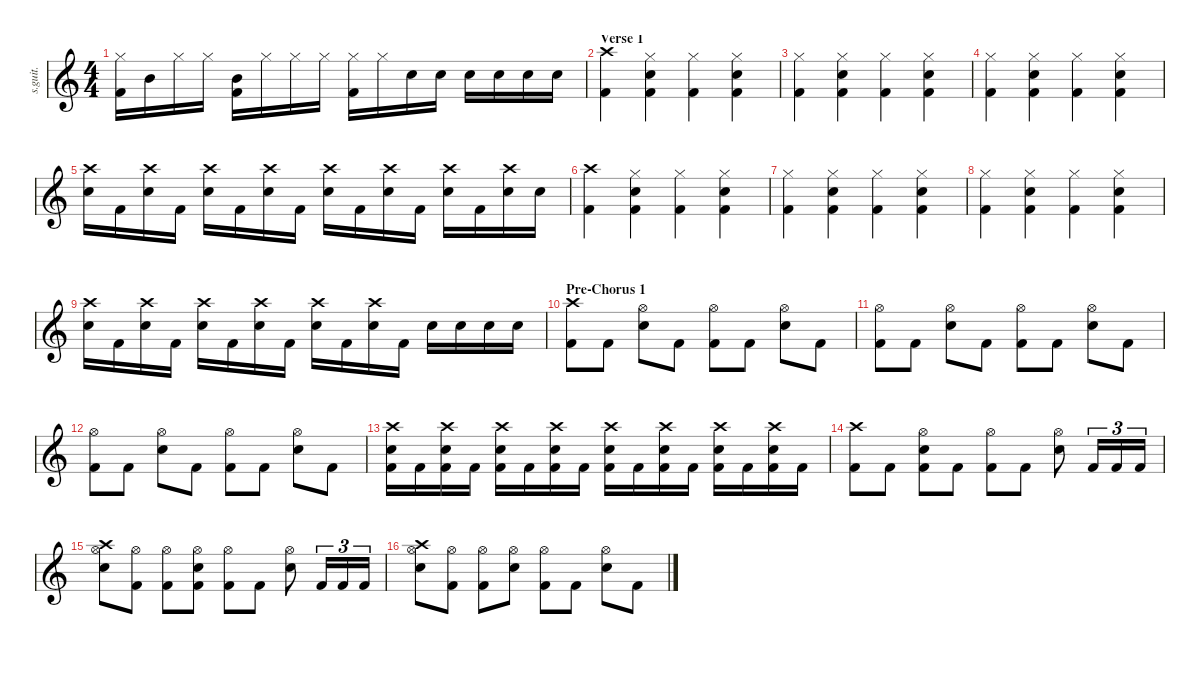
\defaultSystemsLayout 4
\hideDynamics
\bracketExtendMode nobrackets
\track ("Mike Portnoy" "s.guit.") {instrument percussion}
\staff {score}
\articulation defaults
\ts (4 4)
\tempo (130 hide)
\clef g2
\ks c
("Hi-Hat (closed)" "Kick (hit) 2").16{lyrics (0 "") lyrics (1 "") lyrics (2 "") lyrics (3 "") lyrics (4 "") dy f} "Mid Tom (hit)".16{lyrics (0 "") lyrics (1 "") lyrics (2 "") lyrics (3 "") lyrics (4 "") dy ff} "Hi-Hat (closed)".16{lyrics (0 "") lyrics (1 "") lyrics (2 "") lyrics (3 "") lyrics (4 "") dy f} "Hi-Hat (closed)".16{lyrics (0 "") lyrics (1 "") lyrics (2 "") lyrics (3 "") lyrics (4 "")} ("Mid Tom (hit)" "Kick (hit) 2").16{lyrics (0 "") lyrics (1 "") lyrics (2 "") lyrics (3 "") lyrics (4 "") dy ff} "Hi-Hat (closed)".16{lyrics (0 "") lyrics (1 "") lyrics (2 "") lyrics (3 "") lyrics (4 "") dy f} "Hi-Hat (closed)".16{lyrics (0 "") lyrics (1 "") lyrics (2 "") lyrics (3 "") lyrics (4 "")} "Hi-Hat (closed)".16{lyrics (0 "") lyrics (1 "") lyrics (2 "") lyrics (3 "") lyrics (4 "")} ("Hi-Hat (closed)" "Kick (hit) 2").16{lyrics (0 "") lyrics (1 "") lyrics (2 "") lyrics (3 "") lyrics (4 "")} "Hi-Hat (closed)".16{lyrics (0 "") lyrics (1 "") lyrics (2 "") lyrics (3 "") lyrics (4 "")} "Snare (hit) 2".16{lyrics (0 "") lyrics (1 "") lyrics (2 "") lyrics (3 "") lyrics (4 "") dy ff} "Snare (hit) 2".16{lyrics (0 "") lyrics (1 "") lyrics (2 "") lyrics (3 "") lyrics (4 "")} "Snare (hit) 2".16{lyrics (0 "") lyrics (1 "") lyrics (2 "") lyrics (3 "") lyrics (4 "")} "Snare (hit) 2".16{lyrics (0 "") lyrics (1 "") lyrics (2 "") lyrics (3 "") lyrics (4 "")} "Snare (hit) 2".16{lyrics (0 "") lyrics (1 "") lyrics (2 "") lyrics (3 "") lyrics (4 "")} "Snare (hit) 2".16{lyrics (0 "") lyrics (1 "") lyrics (2 "") lyrics (3 "") lyrics (4 "")} |
\section ("" "Verse 1")
("Crash high (hit)" "Kick (hit) 2").4{lyrics (0 "") lyrics (1 "") lyrics (2 "") lyrics (3 "") lyrics (4 "")} ("Hi-Hat (closed)" "Snare (hit) 2" "Kick (hit) 2").4{lyrics (0 "") lyrics (1 "") lyrics (2 "") lyrics (3 "") lyrics (4 "")} ("Hi-Hat (closed)" "Kick (hit) 2").4{lyrics (0 "") lyrics (1 "") lyrics (2 "") lyrics (3 "") lyrics (4 "")} ("Hi-Hat (closed)" "Snare (hit) 2" "Kick (hit) 2").4{lyrics (0 "") lyrics (1 "") lyrics (2 "") lyrics (3 "") lyrics (4 "")} |
("Hi-Hat (closed)" "Kick (hit) 2").4{lyrics (0 "") lyrics (1 "") lyrics (2 "") lyrics (3 "") lyrics (4 "")} ("Hi-Hat (closed)" "Snare (hit) 2" "Kick (hit) 2").4{lyrics (0 "") lyrics (1 "") lyrics (2 "") lyrics (3 "") lyrics (4 "")} ("Hi-Hat (closed)" "Kick (hit) 2").4{lyrics (0 "") lyrics (1 "") lyrics (2 "") lyrics (3 "") lyrics (4 "")} ("Hi-Hat (closed)" "Snare (hit) 2" "Kick (hit) 2").4{lyrics (0 "") lyrics (1 "") lyrics (2 "") lyrics (3 "") lyrics (4 "")} |
("Hi-Hat (closed)" "Kick (hit) 2").4{lyrics (0 "") lyrics (1 "") lyrics (2 "") lyrics (3 "") lyrics (4 "")} ("Hi-Hat (closed)" "Snare (hit) 2" "Kick (hit) 2").4{lyrics (0 "") lyrics (1 "") lyrics (2 "") lyrics (3 "") lyrics (4 "")} ("Hi-Hat (closed)" "Kick (hit) 2").4{lyrics (0 "") lyrics (1 "") lyrics (2 "") lyrics (3 "") lyrics (4 "")} ("Hi-Hat (closed)" "Snare (hit) 2" "Kick (hit) 2").4{lyrics (0 "") lyrics (1 "") lyrics (2 "") lyrics (3 "") lyrics (4 "")} |
("Crash high (hit)" "Snare (hit) 2").16{lyrics (0 "") lyrics (1 "") lyrics (2 "") lyrics (3 "") lyrics (4 "")} "Kick (hit) 2".16{lyrics (0 "") lyrics (1 "") lyrics (2 "") lyrics (3 "") lyrics (4 "") dy fff} ("Crash high (hit)" "Snare (hit) 2").16{lyrics (0 "") lyrics (1 "") lyrics (2 "") lyrics (3 "") lyrics (4 "") dy f} "Kick (hit) 2".16{lyrics (0 "") lyrics (1 "") lyrics (2 "") lyrics (3 "") lyrics (4 "") dy fff} ("Crash high (hit)" "Snare (hit) 2").16{lyrics (0 "") lyrics (1 "") lyrics (2 "") lyrics (3 "") lyrics (4 "") dy f} "Kick (hit) 2".16{lyrics (0 "") lyrics (1 "") lyrics (2 "") lyrics (3 "") lyrics (4 "") dy fff} ("Crash high (hit)" "Snare (hit) 2").16{lyrics (0 "") lyrics (1 "") lyrics (2 "") lyrics (3 "") lyrics (4 "") dy f} "Kick (hit) 2".16{lyrics (0 "") lyrics (1 "") lyrics (2 "") lyrics (3 "") lyrics (4 "") dy fff} ("Crash high (hit)" "Snare (hit) 2").16{lyrics (0 "") lyrics (1 "") lyrics (2 "") lyrics (3 "") lyrics (4 "") dy f} "Kick (hit) 2".16{lyrics (0 "") lyrics (1 "") lyrics (2 "") lyrics (3 "") lyrics (4 "") dy fff} ("Crash high (hit)" "Snare (hit) 2").16{lyrics (0 "") lyrics (1 "") lyrics (2 "") lyrics (3 "") lyrics (4 "") dy f} "Kick (hit) 2".16{lyrics (0 "") lyrics (1 "") lyrics (2 "") lyrics (3 "") lyrics (4 "") dy fff} ("Crash high (hit)" "Snare (hit) 2").16{lyrics (0 "") lyrics (1 "") lyrics (2 "") lyrics (3 "") lyrics (4 "") dy f} "Kick (hit) 2".16{lyrics (0 "") lyrics (1 "") lyrics (2 "") lyrics (3 "") lyrics (4 "") dy fff} ("Crash high (hit)" "Snare (hit) 2").16{lyrics (0 "") lyrics (1 "") lyrics (2 "") lyrics (3 "") lyrics (4 "") dy f} "Snare (hit) 2".16{lyrics (0 "") lyrics (1 "") lyrics (2 "") lyrics (3 "") lyrics (4 "") dy ff} |
("Crash high (hit)" "Kick (hit) 2").4{lyrics (0 "") lyrics (1 "") lyrics (2 "") lyrics (3 "") lyrics (4 "")} ("Hi-Hat (closed)" "Snare (hit) 2" "Kick (hit) 2").4{lyrics (0 "") lyrics (1 "") lyrics (2 "") lyrics (3 "") lyrics (4 "")} ("Hi-Hat (closed)" "Kick (hit) 2").4{lyrics (0 "") lyrics (1 "") lyrics (2 "") lyrics (3 "") lyrics (4 "")} ("Hi-Hat (closed)" "Snare (hit) 2" "Kick (hit) 2").4{lyrics (0 "") lyrics (1 "") lyrics (2 "") lyrics (3 "") lyrics (4 "")} |
("Hi-Hat (closed)" "Kick (hit) 2").4{lyrics (0 "") lyrics (1 "") lyrics (2 "") lyrics (3 "") lyrics (4 "")} ("Hi-Hat (closed)" "Snare (hit) 2" "Kick (hit) 2").4{lyrics (0 "") lyrics (1 "") lyrics (2 "") lyrics (3 "") lyrics (4 "")} ("Hi-Hat (closed)" "Kick (hit) 2").4{lyrics (0 "") lyrics (1 "") lyrics (2 "") lyrics (3 "") lyrics (4 "")} ("Hi-Hat (closed)" "Snare (hit) 2" "Kick (hit) 2").4{lyrics (0 "") lyrics (1 "") lyrics (2 "") lyrics (3 "") lyrics (4 "")} |
("Hi-Hat (closed)" "Kick (hit) 2").4{lyrics (0 "") lyrics (1 "") lyrics (2 "") lyrics (3 "") lyrics (4 "")} ("Hi-Hat (closed)" "Snare (hit) 2" "Kick (hit) 2").4{lyrics (0 "") lyrics (1 "") lyrics (2 "") lyrics (3 "") lyrics (4 "")} ("Hi-Hat (closed)" "Kick (hit) 2").4{lyrics (0 "") lyrics (1 "") lyrics (2 "") lyrics (3 "") lyrics (4 "")} ("Hi-Hat (closed)" "Snare (hit) 2" "Kick (hit) 2").4{lyrics (0 "") lyrics (1 "") lyrics (2 "") lyrics (3 "") lyrics (4 "")} |
("Crash high (hit)" "Snare (hit) 2").16{lyrics (0 "") lyrics (1 "") lyrics (2 "") lyrics (3 "") lyrics (4 "")} "Kick (hit) 2".16{lyrics (0 "") lyrics (1 "") lyrics (2 "") lyrics (3 "") lyrics (4 "") dy fff} ("Crash high (hit)" "Snare (hit) 2").16{lyrics (0 "") lyrics (1 "") lyrics (2 "") lyrics (3 "") lyrics (4 "") dy f} "Kick (hit) 2".16{lyrics (0 "") lyrics (1 "") lyrics (2 "") lyrics (3 "") lyrics (4 "") dy fff} ("Crash high (hit)" "Snare (hit) 2").16{lyrics (0 "") lyrics (1 "") lyrics (2 "") lyrics (3 "") lyrics (4 "") dy f} "Kick (hit) 2".16{lyrics (0 "") lyrics (1 "") lyrics (2 "") lyrics (3 "") lyrics (4 "") dy fff} ("Crash high (hit)" "Snare (hit) 2").16{lyrics (0 "") lyrics (1 "") lyrics (2 "") lyrics (3 "") lyrics (4 "") dy f} "Kick (hit) 2".16{lyrics (0 "") lyrics (1 "") lyrics (2 "") lyrics (3 "") lyrics (4 "") dy fff} ("Crash high (hit)" "Snare (hit) 2").16{lyrics (0 "") lyrics (1 "") lyrics (2 "") lyrics (3 "") lyrics (4 "") dy f} "Kick (hit) 2".16{lyrics (0 "") lyrics (1 "") lyrics (2 "") lyrics (3 "") lyrics (4 "") dy fff} ("Crash high (hit)" "Snare (hit) 2").16{lyrics (0 "") lyrics (1 "") lyrics (2 "") lyrics (3 "") lyrics (4 "") dy f} "Kick (hit) 2".16{lyrics (0 "") lyrics (1 "") lyrics (2 "") lyrics (3 "") lyrics (4 "") dy fff} "Snare (hit) 2".16{lyrics (0 "") lyrics (1 "") lyrics (2 "") lyrics (3 "") lyrics (4 "") dy ff} "Snare (hit) 2".16{lyrics (0 "") lyrics (1 "") lyrics (2 "") lyrics (3 "") lyrics (4 "")} "Snare (hit) 2".16{lyrics (0 "") lyrics (1 "") lyrics (2 "") lyrics (3 "") lyrics (4 "")} "Snare (hit) 2".16{lyrics (0 "") lyrics (1 "") lyrics (2 "") lyrics (3 "") lyrics (4 "")} |
\section ("" "Pre-Chorus 1")
("Crash high (hit)" "Kick (hit) 2").8{lyrics (0 "") lyrics (1 "") lyrics (2 "") lyrics (3 "") lyrics (4 "")} "Kick (hit) 2".8{lyrics (0 "") lyrics (1 "") lyrics (2 "") lyrics (3 "") lyrics (4 "") dy fff} ("Hi-Hat (open)" "Snare (hit) 2").8{lyrics (0 "") lyrics (1 "") lyrics (2 "") lyrics (3 "") lyrics (4 "") dy f} "Kick (hit) 2".8{lyrics (0 "") lyrics (1 "") lyrics (2 "") lyrics (3 "") lyrics (4 "") dy fff} ("Hi-Hat (open)" "Kick (hit) 2").8{lyrics (0 "") lyrics (1 "") lyrics (2 "") lyrics (3 "") lyrics (4 "")} "Kick (hit) 2".8{lyrics (0 "") lyrics (1 "") lyrics (2 "") lyrics (3 "") lyrics (4 "")} ("Hi-Hat (open)" "Snare (hit) 2").8{lyrics (0 "") lyrics (1 "") lyrics (2 "") lyrics (3 "") lyrics (4 "") dy f} "Kick (hit) 2".8{lyrics (0 "") lyrics (1 "") lyrics (2 "") lyrics (3 "") lyrics (4 "") dy fff} |
("Hi-Hat (open)" "Kick (hit) 2").8{lyrics (0 "") lyrics (1 "") lyrics (2 "") lyrics (3 "") lyrics (4 "")} "Kick (hit) 2".8{lyrics (0 "") lyrics (1 "") lyrics (2 "") lyrics (3 "") lyrics (4 "")} ("Hi-Hat (open)" "Snare (hit) 2").8{lyrics (0 "") lyrics (1 "") lyrics (2 "") lyrics (3 "") lyrics (4 "") dy f} "Kick (hit) 2".8{lyrics (0 "") lyrics (1 "") lyrics (2 "") lyrics (3 "") lyrics (4 "") dy fff} ("Hi-Hat (open)" "Kick (hit) 2").8{lyrics (0 "") lyrics (1 "") lyrics (2 "") lyrics (3 "") lyrics (4 "")} "Kick (hit) 2".8{lyrics (0 "") lyrics (1 "") lyrics (2 "") lyrics (3 "") lyrics (4 "")} ("Hi-Hat (open)" "Snare (hit) 2").8{lyrics (0 "") lyrics (1 "") lyrics (2 "") lyrics (3 "") lyrics (4 "") dy f} "Kick (hit) 2".8{lyrics (0 "") lyrics (1 "") lyrics (2 "") lyrics (3 "") lyrics (4 "") dy fff} |
("Hi-Hat (open)" "Kick (hit) 2").8{lyrics (0 "") lyrics (1 "") lyrics (2 "") lyrics (3 "") lyrics (4 "")} "Kick (hit) 2".8{lyrics (0 "") lyrics (1 "") lyrics (2 "") lyrics (3 "") lyrics (4 "")} ("Hi-Hat (open)" "Snare (hit) 2").8{lyrics (0 "") lyrics (1 "") lyrics (2 "") lyrics (3 "") lyrics (4 "") dy f} "Kick (hit) 2".8{lyrics (0 "") lyrics (1 "") lyrics (2 "") lyrics (3 "") lyrics (4 "") dy fff} ("Hi-Hat (open)" "Kick (hit) 2").8{lyrics (0 "") lyrics (1 "") lyrics (2 "") lyrics (3 "") lyrics (4 "")} "Kick (hit) 2".8{lyrics (0 "") lyrics (1 "") lyrics (2 "") lyrics (3 "") lyrics (4 "")} ("Hi-Hat (open)" "Snare (hit) 2").8{lyrics (0 "") lyrics (1 "") lyrics (2 "") lyrics (3 "") lyrics (4 "") dy f} "Kick (hit) 2".8{lyrics (0 "") lyrics (1 "") lyrics (2 "") lyrics (3 "") lyrics (4 "") dy fff} |
("Crash high (hit)" "Snare (hit) 2" "Kick (hit) 2").16{lyrics (0 "") lyrics (1 "") lyrics (2 "") lyrics (3 "") lyrics (4 "")} "Kick (hit) 2".16{lyrics (0 "") lyrics (1 "") lyrics (2 "") lyrics (3 "") lyrics (4 "")} ("Crash high (hit)" "Snare (hit) 2" "Kick (hit) 2").16{lyrics (0 "") lyrics (1 "") lyrics (2 "") lyrics (3 "") lyrics (4 "")} "Kick (hit) 2".16{lyrics (0 "") lyrics (1 "") lyrics (2 "") lyrics (3 "") lyrics (4 "")} ("Crash high (hit)" "Snare (hit) 2" "Kick (hit) 2").16{lyrics (0 "") lyrics (1 "") lyrics (2 "") lyrics (3 "") lyrics (4 "")} "Kick (hit) 2".16{lyrics (0 "") lyrics (1 "") lyrics (2 "") lyrics (3 "") lyrics (4 "")} ("Crash high (hit)" "Snare (hit) 2" "Kick (hit) 2").16{lyrics (0 "") lyrics (1 "") lyrics (2 "") lyrics (3 "") lyrics (4 "")} "Kick (hit) 2".16{lyrics (0 "") lyrics (1 "") lyrics (2 "") lyrics (3 "") lyrics (4 "")} ("Crash high (hit)" "Snare (hit) 2" "Kick (hit) 2").16{lyrics (0 "") lyrics (1 "") lyrics (2 "") lyrics (3 "") lyrics (4 "")} "Kick (hit) 2".16{lyrics (0 "") lyrics (1 "") lyrics (2 "") lyrics (3 "") lyrics (4 "")} ("Crash high (hit)" "Snare (hit) 2" "Kick (hit) 2").16{lyrics (0 "") lyrics (1 "") lyrics (2 "") lyrics (3 "") lyrics (4 "")} "Kick (hit) 2".16{lyrics (0 "") lyrics (1 "") lyrics (2 "") lyrics (3 "") lyrics (4 "")} ("Crash high (hit)" "Snare (hit) 2" "Kick (hit) 2").16{lyrics (0 "") lyrics (1 "") lyrics (2 "") lyrics (3 "") lyrics (4 "")} "Kick (hit) 2".16{lyrics (0 "") lyrics (1 "") lyrics (2 "") lyrics (3 "") lyrics (4 "")} ("Crash high (hit)" "Snare (hit) 2" "Kick (hit) 2").16{lyrics (0 "") lyrics (1 "") lyrics (2 "") lyrics (3 "") lyrics (4 "")} "Kick (hit) 2".16{lyrics (0 "") lyrics (1 "") lyrics (2 "") lyrics (3 "") lyrics (4 "")} |
("Crash high (hit)" "Kick (hit) 2").8{lyrics (0 "") lyrics (1 "") lyrics (2 "") lyrics (3 "") lyrics (4 "")} "Kick (hit) 2".8{lyrics (0 "") lyrics (1 "") lyrics (2 "") lyrics (3 "") lyrics (4 "")} ("Hi-Hat (open)" "Snare (hit) 2" "Kick (hit) 2").8{lyrics (0 "") lyrics (1 "") lyrics (2 "") lyrics (3 "") lyrics (4 "")} "Kick (hit) 2".8{lyrics (0 "") lyrics (1 "") lyrics (2 "") lyrics (3 "") lyrics (4 "")} ("Hi-Hat (open)" "Kick (hit) 2").8{lyrics (0 "") lyrics (1 "") lyrics (2 "") lyrics (3 "") lyrics (4 "")} "Kick (hit) 2".8{lyrics (0 "") lyrics (1 "") lyrics (2 "") lyrics (3 "") lyrics (4 "")} ("Hi-Hat (open)" "Snare (hit) 2").8{lyrics (0 "") lyrics (1 "") lyrics (2 "") lyrics (3 "") lyrics (4 "") dy f} "Kick (hit) 2".16{tu (3 2) lyrics (0 "") lyrics (1 "") lyrics (2 "") lyrics (3 "") lyrics (4 "") dy fff} "Kick (hit) 2".16{tu (3 2) lyrics (0 "") lyrics (1 "") lyrics (2 "") lyrics (3 "") lyrics (4 "")} "Kick (hit) 2".16{tu (3 2) lyrics (0 "") lyrics (1 "") lyrics (2 "") lyrics (3 "") lyrics (4 "")} |
("Hi-Hat (open)" "Snare (hit) 2" "Crash high (hit)").8{lyrics (0 "") lyrics (1 "") lyrics (2 "") lyrics (3 "") lyrics (4 "") dy f} ("Hi-Hat (open)" "Kick (hit) 2").8{lyrics (0 "") lyrics (1 "") lyrics (2 "") lyrics (3 "") lyrics (4 "") dy mp} ("Hi-Hat (open)" "Kick (hit) 2").8{lyrics (0 "") lyrics (1 "") lyrics (2 "") lyrics (3 "") lyrics (4 "")} ("Hi-Hat (open)" "Snare (hit) 2" "Kick (hit) 2").8{lyrics (0 "") lyrics (1 "") lyrics (2 "") lyrics (3 "") lyrics (4 "") dy f} ("Hi-Hat (open)" "Kick (hit) 2").8{lyrics (0 "") lyrics (1 "") lyrics (2 "") lyrics (3 "") lyrics (4 "")} "Kick (hit) 2".8{lyrics (0 "") lyrics (1 "") lyrics (2 "") lyrics (3 "") lyrics (4 "") dy fff} ("Hi-Hat (open)" "Snare (hit) 2").8{lyrics (0 "") lyrics (1 "") lyrics (2 "") lyrics (3 "") lyrics (4 "") dy f} "Kick (hit) 2".16{tu (3 2) lyrics (0 "") lyrics (1 "") lyrics (2 "") lyrics (3 "") lyrics (4 "") dy fff} "Kick (hit) 2".16{tu (3 2) lyrics (0 "") lyrics (1 "") lyrics (2 "") lyrics (3 "") lyrics (4 "")} "Kick (hit) 2".16{tu (3 2) lyrics (0 "") lyrics (1 "") lyrics (2 "") lyrics (3 "") lyrics (4 "")} |
("Hi-Hat (open)" "Snare (hit) 2" "Crash high (hit)").8{lyrics (0 "") lyrics (1 "") lyrics (2 "") lyrics (3 "") lyrics (4 "") dy f} ("Hi-Hat (open)" "Kick (hit) 2").8{lyrics (0 "") lyrics (1 "") lyrics (2 "") lyrics (3 "") lyrics (4 "") dy mp} ("Hi-Hat (open)" "Kick (hit) 2").8{lyrics (0 "") lyrics (1 "") lyrics (2 "") lyrics (3 "") lyrics (4 "")} ("Hi-Hat (open)" "Snare (hit) 2").8{lyrics (0 "") lyrics (1 "") lyrics (2 "") lyrics (3 "") lyrics (4 "") dy f} ("Hi-Hat (open)" "Kick (hit) 2").8{lyrics (0 "") lyrics (1 "") lyrics (2 "") lyrics (3 "") lyrics (4 "")} "Kick (hit) 2".8{lyrics (0 "") lyrics (1 "") lyrics (2 "") lyrics (3 "") lyrics (4 "") dy fff} ("Hi-Hat (open)" "Snare (hit) 2").8{lyrics (0 "") lyrics (1 "") lyrics (2 "") lyrics (3 "") lyrics (4 "") dy f} "Kick (hit) 2".8{lyrics (0 "") lyrics (1 "") lyrics (2 "") lyrics (3 "") lyrics (4 "") dy fff}
